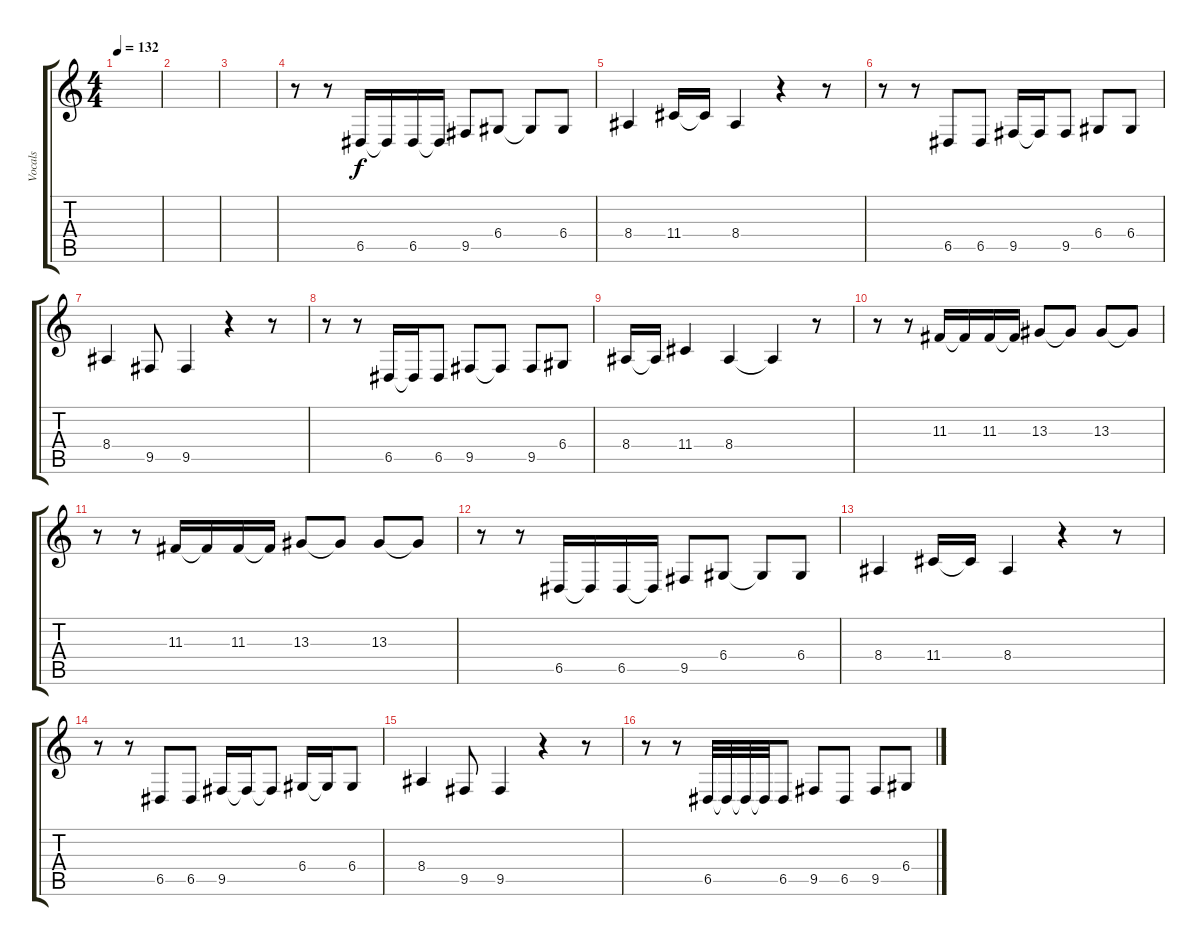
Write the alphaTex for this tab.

\track ("Vocals" "Vocals") {instrument altosax}
\staff {score tabs}
\tuning (E4 B3 G3 D3 A2 E2) {hide}
\ts (4 4)
\tempo 132
\clef g2
\ks c
|
|
|
r.8 r.8 6.5.16 6.5{t}.16 6.5.16 6.5{t}.16 9.5.8 6.4.8 6.4{t}.8 6.4.8 |
8.4.4 11.4.16 11.4{t}.16 8.4.4 r.4 r.8 |
r.8 r.8 6.5.8 6.5.8 9.5.16 9.5{t}.16 9.5.8 6.4.8 6.4.8 |
8.4.4 9.5.8 9.5.4 r.4 r.8 |
r.8 r.8 6.5.16 6.5{t}.16 6.5.8 9.5.8 9.5{t}.8 9.5.8 6.4.8 |
8.4.16 8.4{t}.16 11.4.4 8.4.4 8.4{t}.4 r.8 |
r.8 r.8 11.3.16 11.3{t}.16 11.3.16 11.3{t}.16 13.3.8 13.3{t}.8 13.3.8 13.3{t}.8 |
r.8 r.8 11.3.16 11.3{t}.16 11.3.16 11.3{t}.16 13.3.8 13.3{t}.8 13.3.8 13.3{t}.8 |
r.8 r.8 6.5.16 6.5{t}.16 6.5.16 6.5{t}.16 9.5.8 6.4.8 6.4{t}.8 6.4.8 |
8.4.4 11.4.16 11.4{t}.16 8.4.4 r.4 r.8 |
r.8 r.8 6.5.8 6.5.8 9.5.16 9.5{t}.16 9.5{t}.8 6.4.16 6.4{t}.16 6.4.8 |
8.4.4 9.5.8 9.5.4 r.4 r.8 |
r.8 r.8 6.5.32 6.5{t}.32 6.5{t}.32 6.5{t}.32 6.5.8 9.5.8 6.5.8 9.5.8 6.4.8
